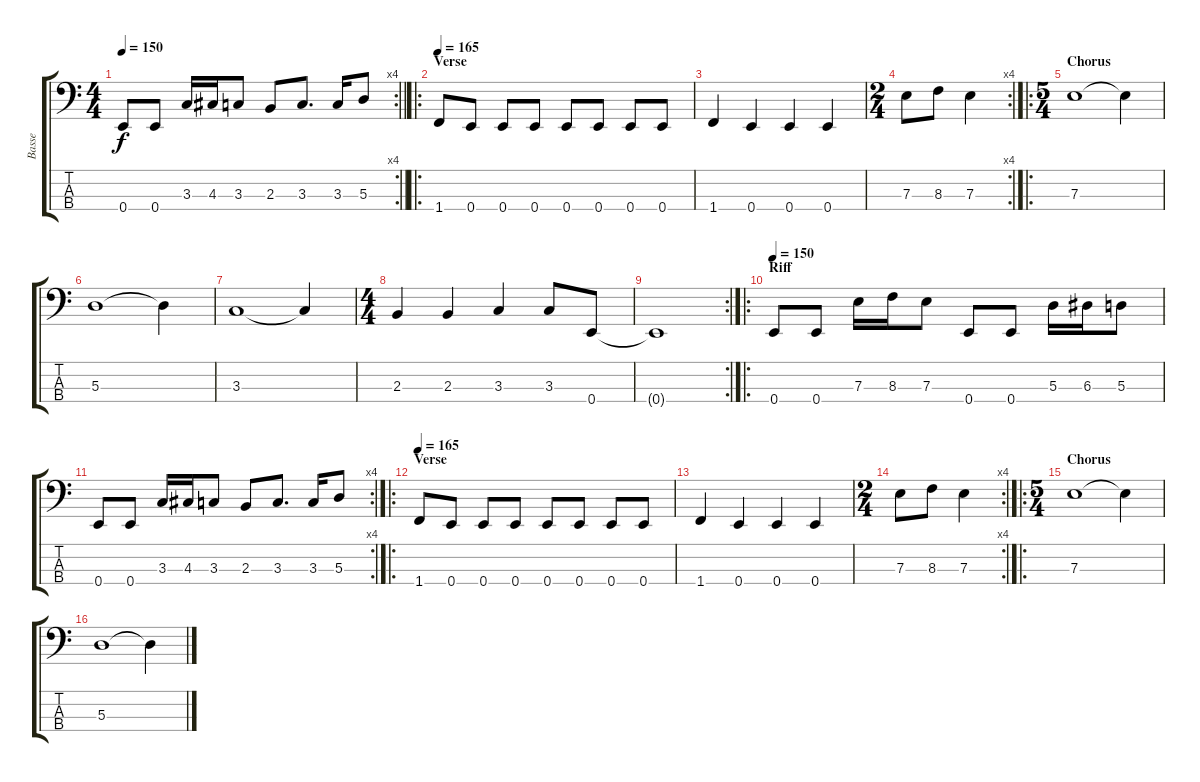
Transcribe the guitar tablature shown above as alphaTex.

\track ("Basse" "Basse") {instrument electricbassfinger}
\staff {score tabs}
\tuning (G2 D2 A1 E1) {hide}
\rc 4
\ts (4 4)
\tempo 150
\clef f4
\barLineRight lightlight
\ks c
0.4.8{dy f} 0.4.8 3.3.16 4.3.16 3.3.8 2.3.8 3.3.8{d} 3.3.16 5.3.8 |
\ro
\section ("" "Verse")
\tempo 165
1.4.8 0.4.8 0.4.8 0.4.8 0.4.8 0.4.8 0.4.8 0.4.8 |
1.4.4 0.4.4 0.4.4 0.4.4 |
\rc 4
\ts (2 4)
7.3.8 8.3.8 7.3.4 |
\ro
\ts (5 4)
\section ("" "Chorus")
7.3.1 7.3{t}.4 |
5.3.1 5.3{t}.4 |
3.3.1 3.3{t}.4 |
\ts (4 4)
2.3.4 2.3.4 3.3.4 3.3.8 0.4.8 |
\rc 2
0.4{t}.1 |
\ro
\section ("" "Riff")
\tempo 150
0.4.8 0.4.8 7.3.16 8.3.16 7.3.8 0.4.8 0.4.8 5.3.16 6.3.16 5.3.8 |
\rc 4
0.4.8 0.4.8 3.3.16 4.3.16 3.3.8 2.3.8 3.3.8{d} 3.3.16 5.3.8 |
\ro
\section ("" "Verse")
\tempo 165
1.4.8 0.4.8 0.4.8 0.4.8 0.4.8 0.4.8 0.4.8 0.4.8 |
1.4.4 0.4.4 0.4.4 0.4.4 |
\rc 4
\ts (2 4)
7.3.8 8.3.8 7.3.4 |
\ro
\ts (5 4)
\section ("" "Chorus")
7.3.1 7.3{t}.4 |
5.3.1 5.3{t}.4
